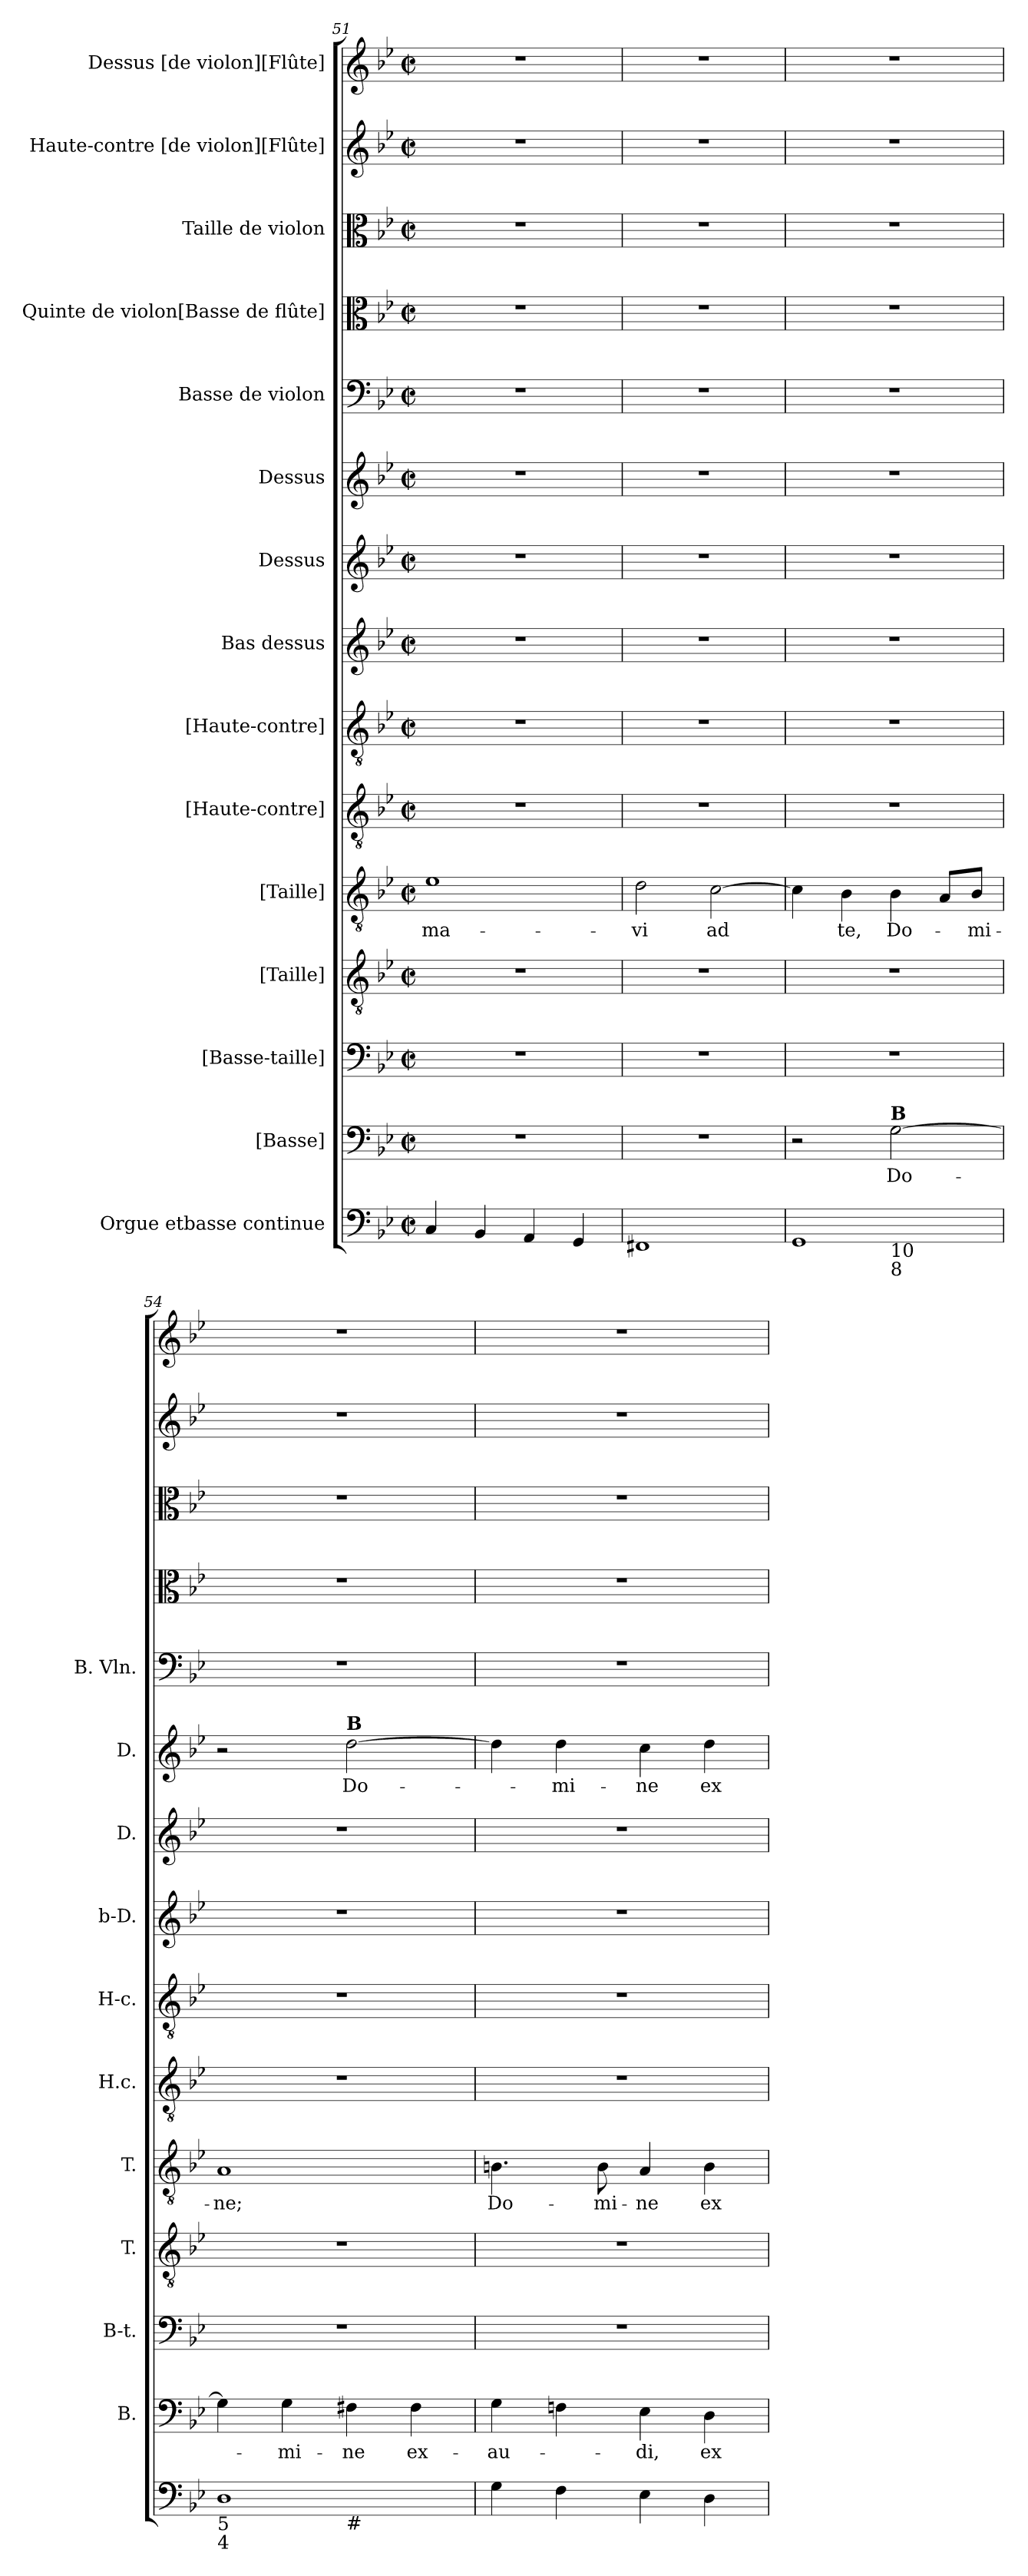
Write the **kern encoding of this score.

**kern	**kern	**text	**kern	**kern	**kern	**text	**kern	**kern	**kern	**kern	**kern	**text	**kern	**kern	**kern	**kern	**kern
*part15	*part14	*part14	*part13	*part12	*part11	*part11	*part10	*part9	*part8	*part7	*part6	*part6	*part5	*part4	*part3	*part2	*part1
*staff15	*staff14	*staff14	*staff13	*staff12	*staff11	*staff11	*staff10	*staff9	*staff8	*staff7	*staff6	*staff6	*staff5	*staff4	*staff3	*staff2	*staff1
*I"Orgue etbasse continue	*I"[Basse]	*	*I"[Basse-taille]	*I"[Taille]	*I"[Taille]	*	*I"[Haute-contre]	*I"[Haute-contre]	*I"Bas dessus	*I"Dessus	*I"Dessus	*	*I"Basse de violon	*I"Quinte de violon[Basse de flûte]	*I"Taille de violon	*I"Haute-contre [de violon][Flûte]	*I"Dessus [de violon][Flûte]
*	*I'B.	*	*I'B-t.	*I'T.	*I'T.	*	*I'H.c.	*I'H-c.	*I'b-D.	*I'D.	*I'D.	*	*I'B. Vln.	*	*	*	*
!!LO:LB:g=z
*clefF4	*clefF4	*	*clefF4	*clefGv2	*clefGv2	*	*clefGv2	*clefGv2	*clefG2	*clefG2	*clefG2	*	*clefF4	*clefC3	*clefC3	*clefG2	*clefG2
*	*	*	*	*ITrd7c12	*ITrd7c12	*	*ITrd7c12	*ITrd7c12	*	*	*	*	*ITrd7c12	*	*	*	*
*k[b-e-]	*k[b-e-]	*	*k[b-e-]	*k[b-e-]	*k[b-e-]	*	*k[b-e-]	*k[b-e-]	*k[b-e-]	*k[b-e-]	*k[b-e-]	*	*k[b-e-]	*k[b-e-]	*k[b-e-]	*k[b-e-]	*k[b-e-]
*g:	*g:	*	*g:	*g:	*g:	*	*g:	*g:	*g:	*g:	*g:	*	*g:	*g:	*g:	*g:	*g:
*M2/2	*M2/2	*	*M2/2	*M2/2	*M2/2	*	*M2/2	*M2/2	*M2/2	*M2/2	*M2/2	*	*M2/2	*M2/2	*M2/2	*M2/2	*M2/2
*met(c|)	*met(c|)	*	*met(c|)	*met(c|)	*met(c|)	*	*met(c|)	*met(c|)	*met(c|)	*met(c|)	*met(c|)	*	*met(c|)	*met(c|)	*met(c|)	*met(c|)	*met(c|)
=51	=51	=51	=51	=51	=51	=51	=51	=51	=51	=51	=51	=51	=51	=51	=51	=51	=51
!	!	!	!	!	!	!LO:LY:b	!	!	!	!	!	!	!	!	!	!	!
4C/	1r	.	1r	1r	1E-	-ma-	1r	1r	1r	1r	1r	.	1r	1r	1r	1r	1r
4BB-/	.	.	.	.	.	.	.	.	.	.	.	.	.	.	.	.	.
4AA/	.	.	.	.	.	.	.	.	.	.	.	.	.	.	.	.	.
4GG/	.	.	.	.	.	.	.	.	.	.	.	.	.	.	.	.	.
=52	=52	=52	=52	=52	=52	=52	=52	=52	=52	=52	=52	=52	=52	=52	=52	=52	=52
!	!	!	!	!	!	!LO:LY:b	!	!	!	!	!	!	!	!	!	!	!
1FF#X	1r	.	1r	1r	2D\	-vi	1r	1r	1r	1r	1r	.	1r	1r	1r	1r	1r
!	!	!	!	!	!	!LO:LY:b	!	!	!	!	!	!	!	!	!	!	!
.	.	.	.	.	[2C\	ad	.	.	.	.	.	.	.	.	.	.	.
=53	=53	=53	=53	=53	=53	=53	=53	=53	=53	=53	=53	=53	=53	=53	=53	=53	=53
!LO:TX:b:t=11	!	!	!	!	!	!	!	!	!	!	!	!	!	!	!	!	!
!LO:TX:b:t=9	!	!	!	!	!	!	!	!	!	!	!	!	!	!	!	!	!
*^	*	*	*	*	*	*	*	*	*	*	*	*	*	*	*	*	*
1GG	2ryy	2r	.	1r	1r	4C\]	.	1r	1r	1r	1r	1r	.	1r	1r	1r	1r	1r
!	!	!	!	!	!	!	!LO:LY:b	!	!	!	!	!	!	!	!	!	!	!
.	.	.	.	.	.	4BB-\	te,	.	.	.	.	.	.	.	.	.	.	.
!	!	!LO:TX:a:B:t=B	!	!	!	!	!	!	!	!	!	!	!	!	!	!	!	!
!	!LO:TX:b:t=10	!	!	!	!	!	!	!	!	!	!	!	!	!	!	!	!	!
!	!LO:TX:b:t=8	!	!	!	!	!	!	!	!	!	!	!	!	!	!	!	!	!
!	!	!	!LO:LY:b	!	!	!	!LO:LY:b	!	!	!	!	!	!	!	!	!	!	!
.	2ryy	[2G\	Do-	.	.	4BB-\	Do-	.	.	.	.	.	.	.	.	.	.	.
.	.	.	.	.	.	8AA/L	.	.	.	.	.	.	.	.	.	.	.	.
!	!	!	!	!	!	!	!LO:LY:b	!	!	!	!	!	!	!	!	!	!	!
.	.	.	.	.	.	8BB-/J	-mi-	.	.	.	.	.	.	.	.	.	.	.
=54	=54	=54	=54	=54	=54	=54	=54	=54	=54	=54	=54	=54	=54	=54	=54	=54	=54	=54
!LO:TX:b:t=5	!	!	!	!	!	!	!	!	!	!	!	!	!	!	!	!	!	!
!LO:TX:b:t=4	!	!	!	!	!	!	!	!	!	!	!	!	!	!	!	!	!	!
!	!	!	!	!	!	!	!LO:LY:b	!	!	!	!	!	!	!	!	!	!	!
1D	2ryy	4G\]	.	1r	1r	1AA	-ne;	1r	1r	1r	1r	2r	.	1r	1r	1r	1r	1r
!	!	!	!LO:LY:b	!	!	!	!	!	!	!	!	!	!	!	!	!	!	!
.	.	4G\	-mi-	.	.	.	.	.	.	.	.	.	.	.	.	.	.	.
!	!	!	!	!	!	!	!	!	!	!	!	!LO:TX:a:B:t=B	!	!	!	!	!	!
!	!LO:TX:b:t=#	!	!	!	!	!	!	!	!	!	!	!	!	!	!	!	!	!
!	!	!	!LO:LY:b	!	!	!	!	!	!	!	!	!	!LO:LY:b	!	!	!	!	!
.	2ryy	4F#X\	-ne	.	.	.	.	.	.	.	.	[2dd\	Do-	.	.	.	.	.
!	!	!	!LO:LY:b	!	!	!	!	!	!	!	!	!	!	!	!	!	!	!
.	.	4F#\	ex-	.	.	.	.	.	.	.	.	.	.	.	.	.	.	.
=55	=55	=55	=55	=55	=55	=55	=55	=55	=55	=55	=55	=55	=55	=55	=55	=55	=55	=55
!LO:TX:b:t=[#]	!	!	!	!	!	!	!	!	!	!	!	!	!	!	!	!	!	!
!	!	!	!LO:LY:b	!	!	!	!LO:LY:b	!	!	!	!	!	!	!	!	!	!	!
*v	*v	*	*	*	*	*	*	*	*	*	*	*	*	*	*	*	*	*
4G\	4G\	-au-	1r	1r	4.BBn\	Do-	1r	1r	1r	1r	4dd\]	.	1r	1r	1r	1r	1r
!	!	!	!	!	!	!	!	!	!	!	!	!LO:LY:b	!	!	!	!	!
4F\	4Fn\	.	.	.	.	.	.	.	.	.	4dd\	-mi-	.	.	.	.	.
!	!	!	!	!	!	!LO:LY:b	!	!	!	!	!	!	!	!	!	!	!
.	.	.	.	.	8BB\	-mi-	.	.	.	.	.	.	.	.	.	.	.
!	!	!LO:LY:b	!	!	!	!LO:LY:b	!	!	!	!	!	!LO:LY:b	!	!	!	!	!
4E-\	4E-\	-di,	.	.	4AA/	-ne	.	.	.	.	4cc\	-ne	.	.	.	.	.
!	!	!LO:LY:b	!	!	!	!LO:LY:b	!	!	!	!	!	!LO:LY:b	!	!	!	!	!
4D\	4D\	ex-	.	.	4BB\	ex-	.	.	.	.	4dd\	ex-	.	.	.	.	.
=	=	=	=	=	=	=	=	=	=	=	=	=	=	=	=	=	=
*-	*-	*-	*-	*-	*-	*-	*-	*-	*-	*-	*-	*-	*-	*-	*-	*-	*-
